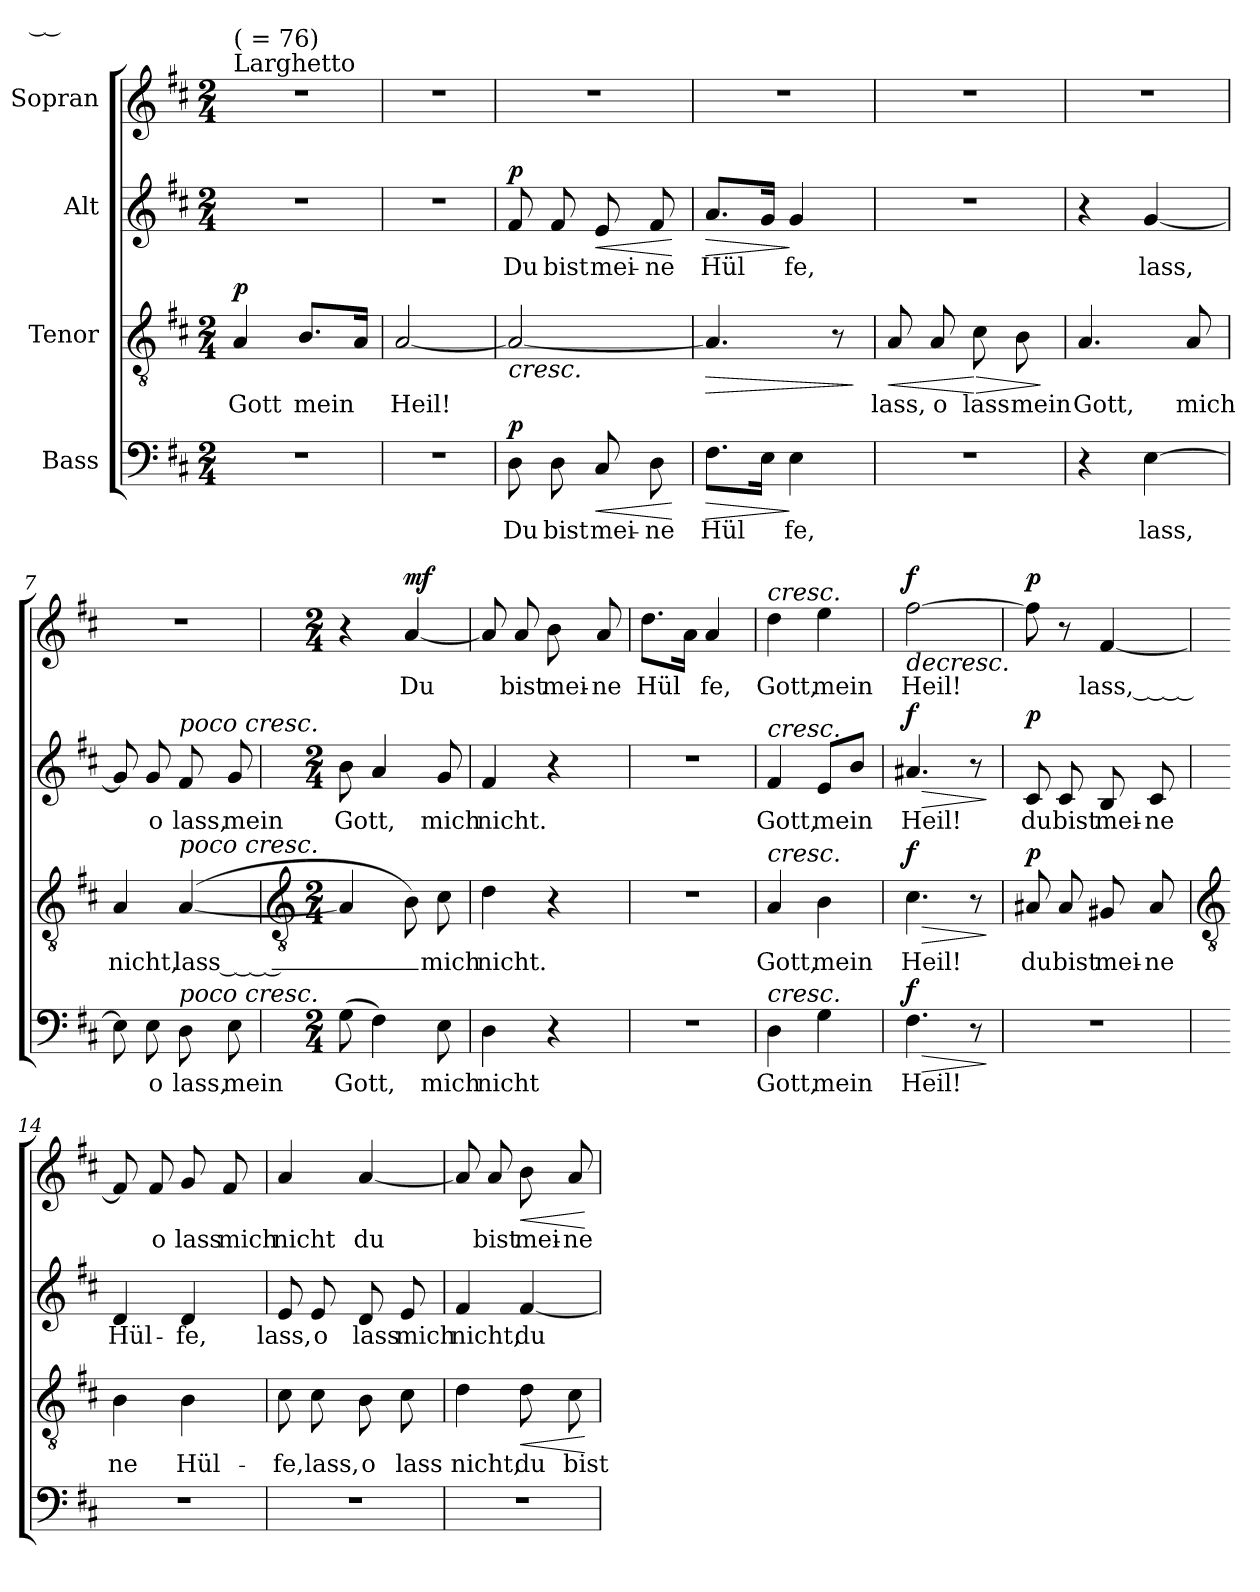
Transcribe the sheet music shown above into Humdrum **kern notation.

**kern	**text	**dynam	**kern	**text	**dynam	**kern	**text	**dynam	**kern	**text	**dynam
*part4	*part4	*part4	*part3	*part3	*part3	*part2	*part2	*part2	*part1	*part1	*part1
*staff4	*staff4	*staff4	*staff3	*staff3	*staff3	*staff2	*staff2	*staff2	*staff1	*staff1	*staff1
*I"Bass	*	*	*I"Tenor	*	*	*I"Alt	*	*	*I"Sopran	*	*
*clefF4	*	*	*clefGv2	*	*	*clefG2	*	*	*clefG2	*	*
*k[f#c#]	*	*	*k[f#c#]	*	*	*k[f#c#]	*	*	*k[f#c#]	*	*
*D:	*	*	*D:	*	*	*D:	*	*	*D:	*	*
*M2/4	*	*	*M2/4	*	*	*M2/4	*	*	*M2/4	*	*
=1	=1	=1	=1	=1	=1	=1	=1	=1	=1	=1	=1
!	!	!	!	!	!	!	!	!	!LO:TX:a:t=Larghetto	!	!
!	!	!	!	!	!	!	!	!	!LO:TX:a:t=(   = 76)	!	!
!LO:N:vis=1	!	!	!	!LO:LY:b	!LO:DY:a	!LO:N:vis=1	!	!	!LO:N:vis=1	!	!
2r	.	.	4A	Gott	p	2r	.	.	2r	.	.
!	!	!	!	!LO:LY:b	!	!	!	!	!	!	!
.	.	.	8.BL	mein	.	.	.	.	.	.	.
.	.	.	16AJ	.	.	.	.	.	.	.	.
=2	=2	=2	=2	=2	=2	=2	=2	=2	=2	=2	=2
!LO:N:vis=1	!	!	!	!LO:LY:b	!	!LO:N:vis=1	!	!	!LO:N:vis=1	!	!
2r	.	.	[2A	Heil!	.	2r	.	.	2r	.	.
=3	=3	=3	=3	=3	=3	=3	=3	=3	=3	=3	=3
!	!LO:LY:b	!LO:DY:a	!	!	!LO:HP:b	!	!LO:LY:b	!LO:DY:a	!LO:N:vis=1	!	!
8D	Du	p	2A_	.	<	8f#	Du	p	2r	.	.
!	!LO:LY:b	!	!	!	!	!	!LO:LY:b	!	!	!	!
8D	bist	.	.	.	.	8f#	bist	.	.	.	.
!	!LO:LY:b	!LO:HP:b	!	!	!	!	!LO:LY:b	!LO:HP:b	!	!	!
8C#	mei-	<	.	.	.	8e	mei-	<	.	.	.
!	!LO:LY:b	!	!	!	!	!	!LO:LY:b	!	!	!	!
8D	-ne	.	.	.	.	8f#	-ne	.	.	.	.
.	.	[	.	.	.	.	.	[	.	.	.
=4	=4	=4	=4	=4	=4	=4	=4	=4	=4	=4	=4
!	!LO:LY:b	!LO:HP:b	!	!	!LO:HP:b	!	!LO:LY:b	!LO:HP:b	!LO:N:vis=1	!	!
8.F#L	Hül	>	4.A]	.	>	8.aL	Hül	>	2r	.	.
!	!LO:LY:b	!	!	!	!	!	!LO:LY:b	!	!	!	!
16EJ	-	.	.	.	.	16gJ	-	.	.	.	.
!	!LO:LY:b	!	!	!	!	!	!LO:LY:b	!	!	!	!
4E	fe,	]	.	.	.	4g	fe,	]	.	.	.
.	.	.	8r	.	[	.	.	.	.	.	.
.	.	.	.	.	]	.	.	.	.	.	.
=5	=5	=5	=5	=5	=5	=5	=5	=5	=5	=5	=5
!LO:N:vis=1	!	!	!	!LO:LY:b	!LO:HP:b	!LO:N:vis=1	!	!	!LO:N:vis=1	!	!
2r	.	.	8A	lass,	<	2r	.	.	2r	.	.
!	!	!	!	!LO:LY:b	!	!	!	!	!	!	!
.	.	.	8A	o	.	.	.	.	.	.	.
!	!	!	!	!LO:LY:b	!LO:HP:n=1:b	!	!	!	!	!	!
.	.	.	8c#	lass	[ >	.	.	.	.	.	.
!	!	!	!	!LO:LY:b	!	!	!	!	!	!	!
.	.	.	8B	mein	.	.	.	.	.	.	.
.	.	.	.	.	]	.	.	.	.	.	.
=6	=6	=6	=6	=6	=6	=6	=6	=6	=6	=6	=6
!	!	!	!	!LO:LY:b	!	!	!	!	!LO:N:vis=1	!	!
4r	.	.	4.A	Gott,	.	4r	.	.	2r	.	.
!	!LO:LY:b	!	!	!	!	!	!LO:LY:b	!	!	!	!
[4E	lass,	.	.	.	.	[4g	lass,	.	.	.	.
!	!	!	!	!LO:LY:b	!	!	!	!	!	!	!
.	.	.	8A	mich	.	.	.	.	.	.	.
=7	=7	=7	=7	=7	=7	=7	=7	=7	=7	=7	=7
!	!	!	!	!LO:LY:b	!	!	!	!	!LO:N:vis=1	!	!
8E]	.	.	4A	nicht,	.	8g]	.	.	2r	.	.
!	!LO:LY:b	!	!	!	!	!	!LO:LY:b	!	!	!	!
8E	o	.	.	.	.	8g	o	.	.	.	.
!	!	!	!	!	!	!LO:TX:a:i:t=poco cresc.	!	!	!	!	!
!	!	!	!LO:TX:a:i:t=poco cresc.	!	!	!	!	!	!	!	!
!LO:TX:a:i:t=poco cresc.	!	!	!	!	!	!	!	!	!	!	!
!	!LO:LY:b	!	!	!LO:LY:b	!	!	!LO:LY:b	!	!	!	!
8D	lass,	.	(<[4A	lass_____	.	8f#	lass,	.	.	.	.
!	!LO:LY:b	!	!	!	!	!	!LO:LY:b	!	!	!	!
8E	mein	.	.	.	.	8g	mein	.	.	.	.
!!LO:LB:g=z
=8	=8	=8	=8	=8	=8	=8	=8	=8	=8	=8	=8
*	*	*	*clefGv2	*	*	*	*	*	*	*	*
*M2/4	*	*	*M2/4	*	*	*M2/4	*	*	*M2/4	*	*
!	!LO:LY:b	!	!	!	!	!	!LO:LY:b	!	!	!	!
(>8G	Gott,	.	4A]	.	.	8b	Gott,	.	4r	.	.
4F#)	.	.	.	.	.	4a	.	.	.	.	.
!	!	!	!	!	!	!	!	!	!	!LO:LY:b	!LO:DY:a
.	.	.	8B)	.	.	.	.	.	[4a	Du	mf
!	!LO:LY:b	!	!	!LO:LY:b	!	!	!LO:LY:b	!	!	!	!
8E	mich	.	8c#	mich	.	8g	mich	.	.	.	.
=9	=9	=9	=9	=9	=9	=9	=9	=9	=9	=9	=9
!	!LO:LY:b	!	!	!LO:LY:b	!	!	!LO:LY:b	!	!	!	!
4D	nicht	.	4d	nicht.	.	4f#	nicht.	.	8a]	.	.
!	!	!	!	!	!	!	!	!	!	!LO:LY:b	!
.	.	.	.	.	.	.	.	.	8a	bist	.
!	!	!	!	!	!	!	!	!	!	!LO:LY:b	!
4r	.	.	4r	.	.	4r	.	.	8b	mei-	.
!	!	!	!	!	!	!	!	!	!	!LO:LY:b	!
.	.	.	.	.	.	.	.	.	8a	-ne	.
=10	=10	=10	=10	=10	=10	=10	=10	=10	=10	=10	=10
!LO:N:vis=1	!	!	!LO:N:vis=1	!	!	!LO:N:vis=1	!	!	!	!LO:LY:b	!
2r	.	.	2r	.	.	2r	.	.	8.ddL	Hül	.
!	!	!	!	!	!	!	!	!	!	!LO:LY:b	!
.	.	.	.	.	.	.	.	.	16aJ	-	.
!	!	!	!	!	!	!	!	!	!	!LO:LY:b	!
.	.	.	.	.	.	.	.	.	4a	fe,	.
=11	=11	=11	=11	=11	=11	=11	=11	=11	=11	=11	=11
!	!	!	!	!	!	!	!	!	!LO:TX:a:i:t=cresc.	!	!
!	!	!	!	!	!	!LO:TX:a:i:t=cresc.	!	!	!	!	!
!	!	!	!LO:TX:a:i:t=cresc.	!	!	!	!	!	!	!	!
!LO:TX:a:i:t=cresc.	!	!	!	!	!	!	!	!	!	!	!
!	!LO:LY:b	!	!	!LO:LY:b	!	!	!LO:LY:b	!	!	!LO:LY:b	!
4D	Gott,	.	4A	Gott,	.	4f#	Gott,	.	4dd	Gott,	.
!	!LO:LY:b	!	!	!LO:LY:b	!	!	!LO:LY:b	!	!	!LO:LY:b	!
4G	mein	.	4B	mein	.	8eL	mein	.	4ee	mein	.
.	.	.	.	.	.	8bJ	.	.	.	.	.
=12	=12	=12	=12	=12	=12	=12	=12	=12	=12	=12	=12
!	!LO:LY:b	!LO:HP:b	!	!LO:LY:b	!LO:HP:b	!	!LO:LY:b	!LO:HP:b	!	!LO:LY:b	!LO:HP:b
!	!	!LO:DY:n=1:a	!	!	!LO:DY:n=1:a	!	!	!LO:DY:n=1:a	!	!	!LO:DY:n=1:a
4.F#	Heil!	> f	4.c#	Heil!	> f	4.a#X	Heil!	> f	[2ff#	Heil!	> f
8r	.	.	8r	.	.	8r	.	.	.	.	.
.	.	]	.	.	]	.	.	]	.	.	.
=13	=13	=13	=13	=13	=13	=13	=13	=13	=13	=13	=13
!LO:N:vis=1	!	!	!	!LO:LY:b	!LO:DY:a	!	!LO:LY:b	!LO:DY:a	!	!	!LO:DY:a
2r	.	.	8A#X	du	p	8c#	du	p	8ff#]	.	p
!	!	!	!	!LO:LY:b	!	!	!LO:LY:b	!	!	!	!
.	.	.	8A#	bist	.	8c#	bist	.	8r	.	]
!	!	!	!	!LO:LY:b	!	!	!LO:LY:b	!	!	!LO:LY:b	!
.	.	.	8G#X	mei-	.	8B	mei-	.	[4f#	lass,_____	.
!	!	!	!	!LO:LY:b	!	!	!LO:LY:b	!	!	!	!
.	.	.	8A#	-ne	.	8c#	-ne	.	.	.	.
!!LO:LB:g=z
=14	=14	=14	=14	=14	=14	=14	=14	=14	=14	=14	=14
*	*	*	*clefGv2	*	*	*	*	*	*	*	*
!LO:N:vis=1	!	!	!	!LO:LY:b	!	!	!LO:LY:b	!	!	!LO:LY:b	!
2r	.	.	4B	ne	.	4d	Hül-	.	8f#]	___	.
!	!	!	!	!	!	!	!	!	!	!LO:LY:b	!
.	.	.	.	.	.	.	.	.	8f#	o	.
!	!	!	!	!LO:LY:b	!	!	!LO:LY:b	!	!	!LO:LY:b	!
.	.	.	4B	Hül-	.	4d	-fe,	.	8g	lass	.
!	!	!	!	!	!	!	!	!	!	!LO:LY:b	!
.	.	.	.	.	.	.	.	.	8f#	mich	.
=15	=15	=15	=15	=15	=15	=15	=15	=15	=15	=15	=15
!LO:N:vis=1	!	!	!	!LO:LY:b	!	!	!LO:LY:b	!	!	!LO:LY:b	!
2r	.	.	8c#	-fe,	.	8e	lass,	.	4a	nicht	.
!	!	!	!	!LO:LY:b	!	!	!LO:LY:b	!	!	!	!
.	.	.	8c#	lass,	.	8e	o	.	.	.	.
!	!	!	!	!LO:LY:b	!	!	!LO:LY:b	!	!	!LO:LY:b	!
.	.	.	8B	o	.	8d	lass	.	[4a	du	.
!	!	!	!	!LO:LY:b	!	!	!LO:LY:b	!	!	!	!
.	.	.	8c#	lass	.	8e	mich	.	.	.	.
=16	=16	=16	=16	=16	=16	=16	=16	=16	=16	=16	=16
!LO:N:vis=1	!	!	!	!LO:LY:b	!	!	!LO:LY:b	!	!	!	!
2r	.	.	4d	nicht,	.	4f#	nicht,	.	8a]	.	.
!	!	!	!	!	!	!	!	!	!	!LO:LY:b	!
.	.	.	.	.	.	.	.	.	8a	bist	.
!	!	!	!	!LO:LY:b	!LO:HP:b	!	!LO:LY:b	!	!	!LO:LY:b	!LO:HP:b
.	.	.	8d	du	<	[4f#	du	.	8b	mei-	<
!	!	!	!	!LO:LY:b	!	!	!	!	!	!LO:LY:b	!
.	.	.	8c#	bist	.	.	.	.	8a	-ne	.
.	.	.	.	.	[	.	.	.	.	.	[
=	=	=	=	=	=	=	=	=	=	=	=
*-	*-	*-	*-	*-	*-	*-	*-	*-	*-	*-	*-
